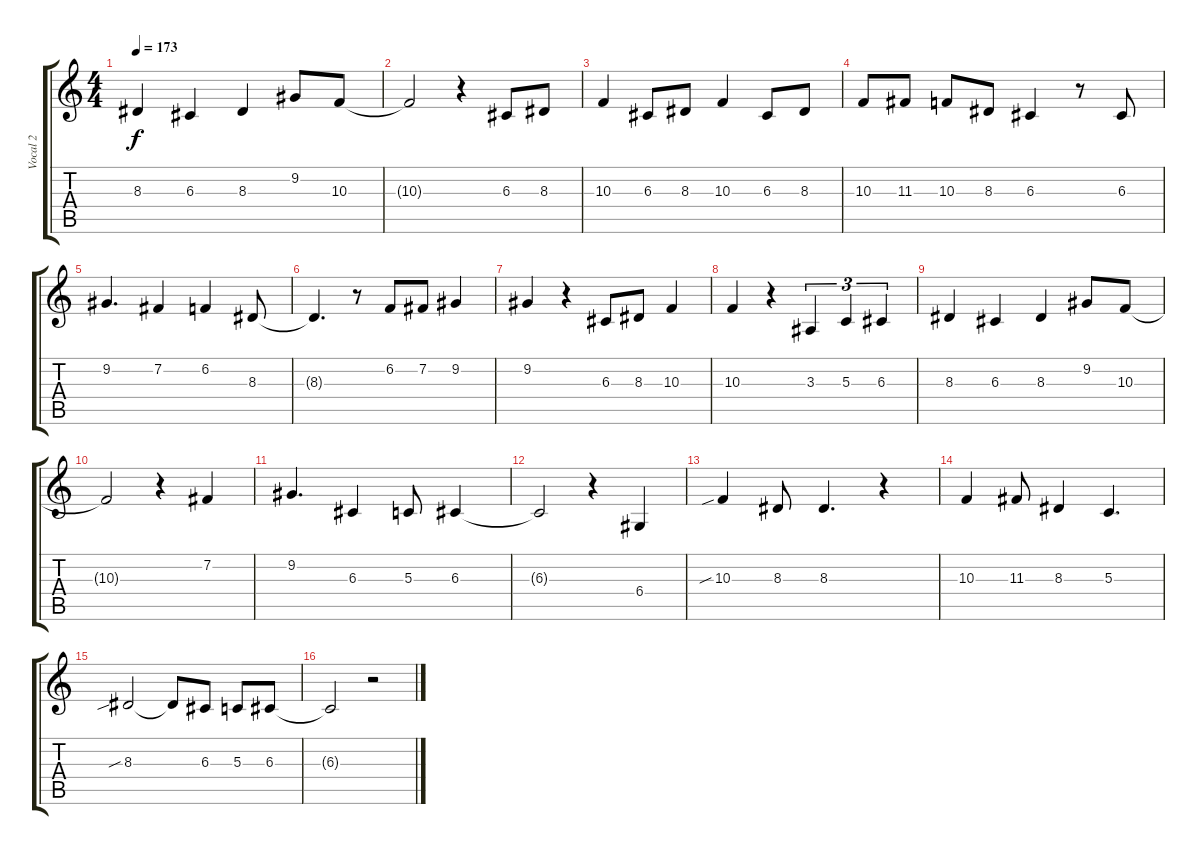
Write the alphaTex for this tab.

\track ("Vocal 2" "Vocal 2") {instrument clarinet}
\staff {score tabs}
\tuning (E4 B3 G3 D3 A2 E2) {hide}
\ts (4 4)
\tempo 173
\clef g2
\ks c
8.3.4{dy f} 6.3.4 8.3.4 9.2.8 10.3.8 |
10.3{t}.2 r.4 6.3.8 8.3.8 |
10.3.4 6.3.8 8.3.8 10.3.4 6.3.8 8.3.8 |
10.3.8 11.3.8 10.3.8 8.3.8 6.3.4 r.8 6.3.8 |
9.2.4{d} 7.2.4 6.2.4 8.3.8 |
8.3{t}.4{d} r.8 6.2.8 7.2.8 9.2.4 |
9.2.4 r.4 6.3.8 8.3.8 10.3.4 |
10.3.4 r.4 3.3.4{tu (3 2)} 5.3.4{tu (3 2)} 6.3.4{tu (3 2)} |
8.3.4 6.3.4 8.3.4 9.2.8 10.3.8 |
10.3{t}.2 r.4 7.2.4 |
9.2.4{d} 6.3.4 5.3.8 6.3.4 |
6.3{t}.2 r.4 6.4.4 |
10.3{sib}.4 8.3.8 8.3.4{d} r.4 |
10.3.4 11.3.8 8.3.4 5.3.4{d} |
8.3{sib}.2 8.3{t}.8 6.3.8 5.3.8 6.3.8 |
6.3{t}.2 r.2
